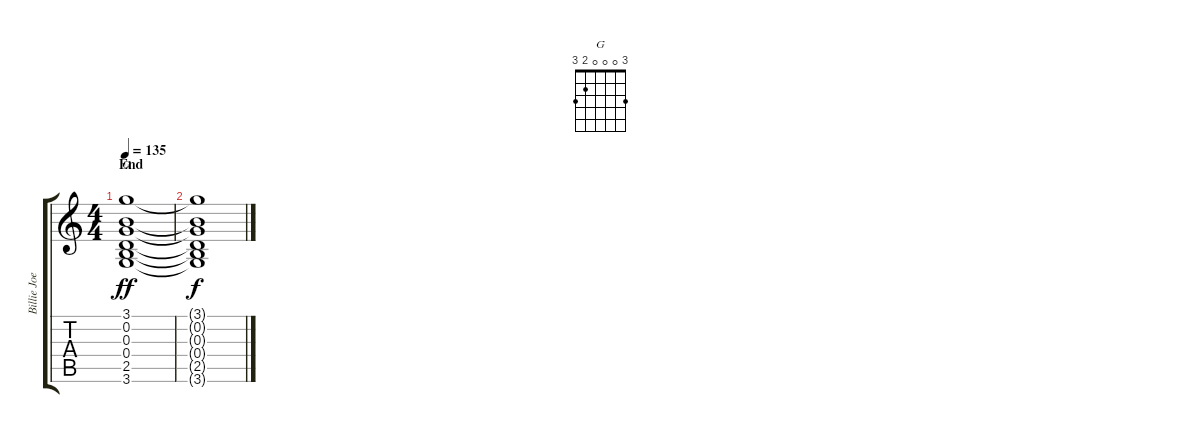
\track ("Billie Joe Armstrong (Guitar 1)" "Billie Joe") {instrument acousticguitarsteel}
\staff {score tabs}
\tuning (E4 B3 G3 D3 A2 E2) {hide}
\chord ("G" 3 0 0 0 2 3)
\ts (4 4)
\section ("" "End")
\tempo 135
\clef g2
\ks c
(3.1 0.2 0.3 0.4 2.5 3.6).1{ch "G" dy ff} |
(3.1{t} 0.2{t} 0.3{t} 0.4{t} 2.5{t} 3.6{t}).1{dy f}
